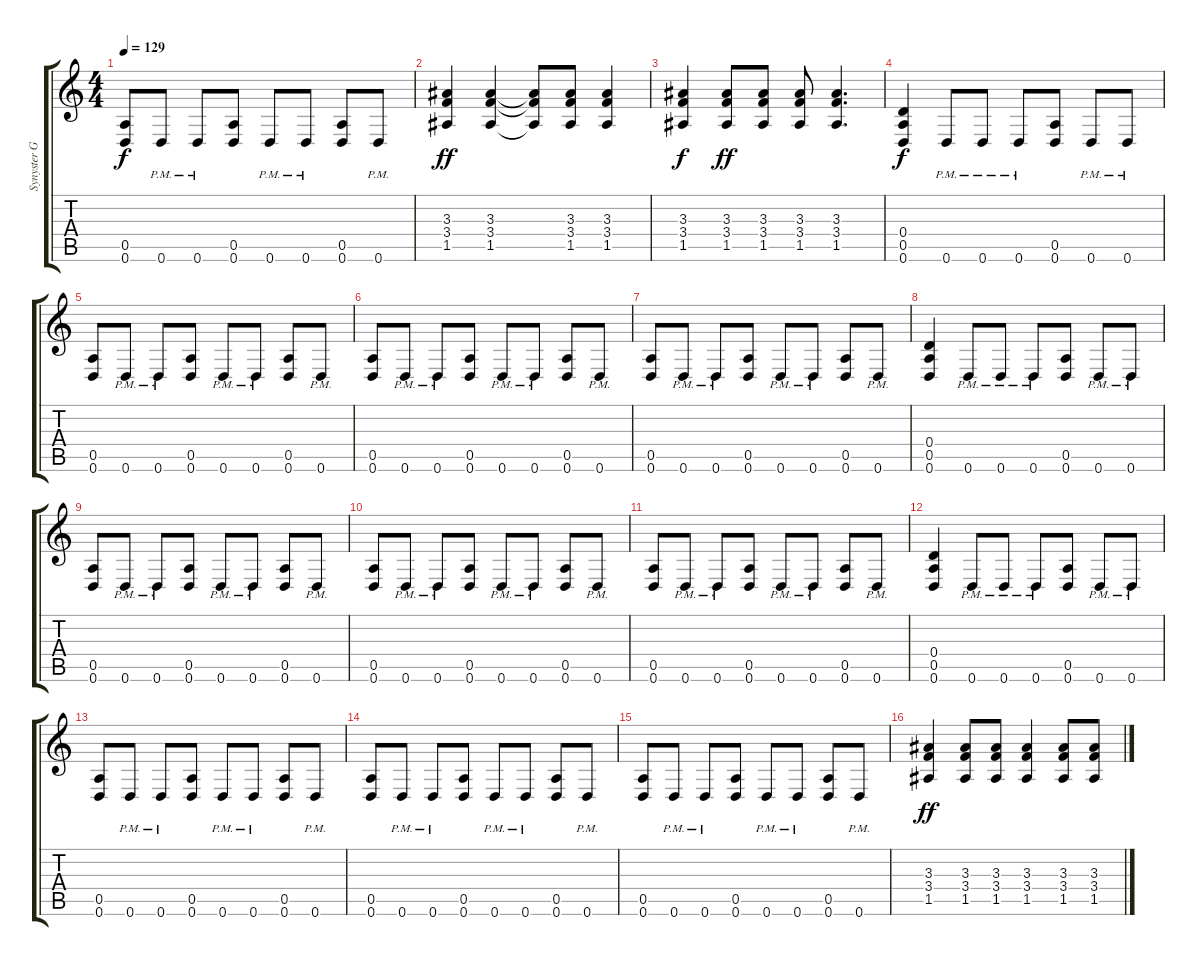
\track ("Synyster Gates (Rhythm)" "Synyster G") {instrument distortionguitar}
\staff {score tabs}
\tuning (E4 B3 G3 D3 A2 D2) {hide}
\ts (4 4)
\tempo 129
\clef g2
\ks c
(0.5 0.6).8{dy f} 0.6{pm}.8 0.6{pm}.8 (0.5 0.6).8 0.6{pm}.8 0.6{pm}.8 (0.5 0.6).8 0.6{pm}.8 |
(3.3 3.4 1.5).4{dy ff} (3.3 3.4 1.5).4 (3.3{t} 3.4{t} 1.5{t}).8 (3.3 3.4 1.5).8 (3.3 3.4 1.5).4 |
(3.3 3.4 1.5).4{dy f} (3.3 3.4 1.5).8{dy ff} (3.3 3.4 1.5).8 (3.3 3.4 1.5).8 (3.3 3.4 1.5).4{d} |
(0.4 0.5 0.6).4{dy f} 0.6{pm}.8 0.6{pm}.8 0.6{pm}.8 (0.5 0.6).8 0.6{pm}.8 0.6{pm}.8 |
(0.5 0.6).8 0.6{pm}.8 0.6{pm}.8 (0.5 0.6).8 0.6{pm}.8 0.6{pm}.8 (0.5 0.6).8 0.6{pm}.8 |
(0.5 0.6).8 0.6{pm}.8 0.6{pm}.8 (0.5 0.6).8 0.6{pm}.8 0.6{pm}.8 (0.5 0.6).8 0.6{pm}.8 |
(0.5 0.6).8 0.6{pm}.8 0.6{pm}.8 (0.5 0.6).8 0.6{pm}.8 0.6{pm}.8 (0.5 0.6).8 0.6{pm}.8 |
(0.4 0.5 0.6).4 0.6{pm}.8 0.6{pm}.8 0.6{pm}.8 (0.5 0.6).8 0.6{pm}.8 0.6{pm}.8 |
(0.5 0.6).8 0.6{pm}.8 0.6{pm}.8 (0.5 0.6).8 0.6{pm}.8 0.6{pm}.8 (0.5 0.6).8 0.6{pm}.8 |
(0.5 0.6).8 0.6{pm}.8 0.6{pm}.8 (0.5 0.6).8 0.6{pm}.8 0.6{pm}.8 (0.5 0.6).8 0.6{pm}.8 |
(0.5 0.6).8 0.6{pm}.8 0.6{pm}.8 (0.5 0.6).8 0.6{pm}.8 0.6{pm}.8 (0.5 0.6).8 0.6{pm}.8 |
(0.4 0.5 0.6).4 0.6{pm}.8 0.6{pm}.8 0.6{pm}.8 (0.5 0.6).8 0.6{pm}.8 0.6{pm}.8 |
(0.5 0.6).8 0.6{pm}.8 0.6{pm}.8 (0.5 0.6).8 0.6{pm}.8 0.6{pm}.8 (0.5 0.6).8 0.6{pm}.8 |
(0.5 0.6).8 0.6{pm}.8 0.6{pm}.8 (0.5 0.6).8 0.6{pm}.8 0.6{pm}.8 (0.5 0.6).8 0.6{pm}.8 |
(0.5 0.6).8 0.6{pm}.8 0.6{pm}.8 (0.5 0.6).8 0.6{pm}.8 0.6{pm}.8 (0.5 0.6).8 0.6{pm}.8 |
(3.3 3.4 1.5).4{dy ff} (3.3 3.4 1.5).8 (3.3 3.4 1.5).8 (3.3 3.4 1.5).4 (3.3 3.4 1.5).8 (3.3 3.4 1.5).8
